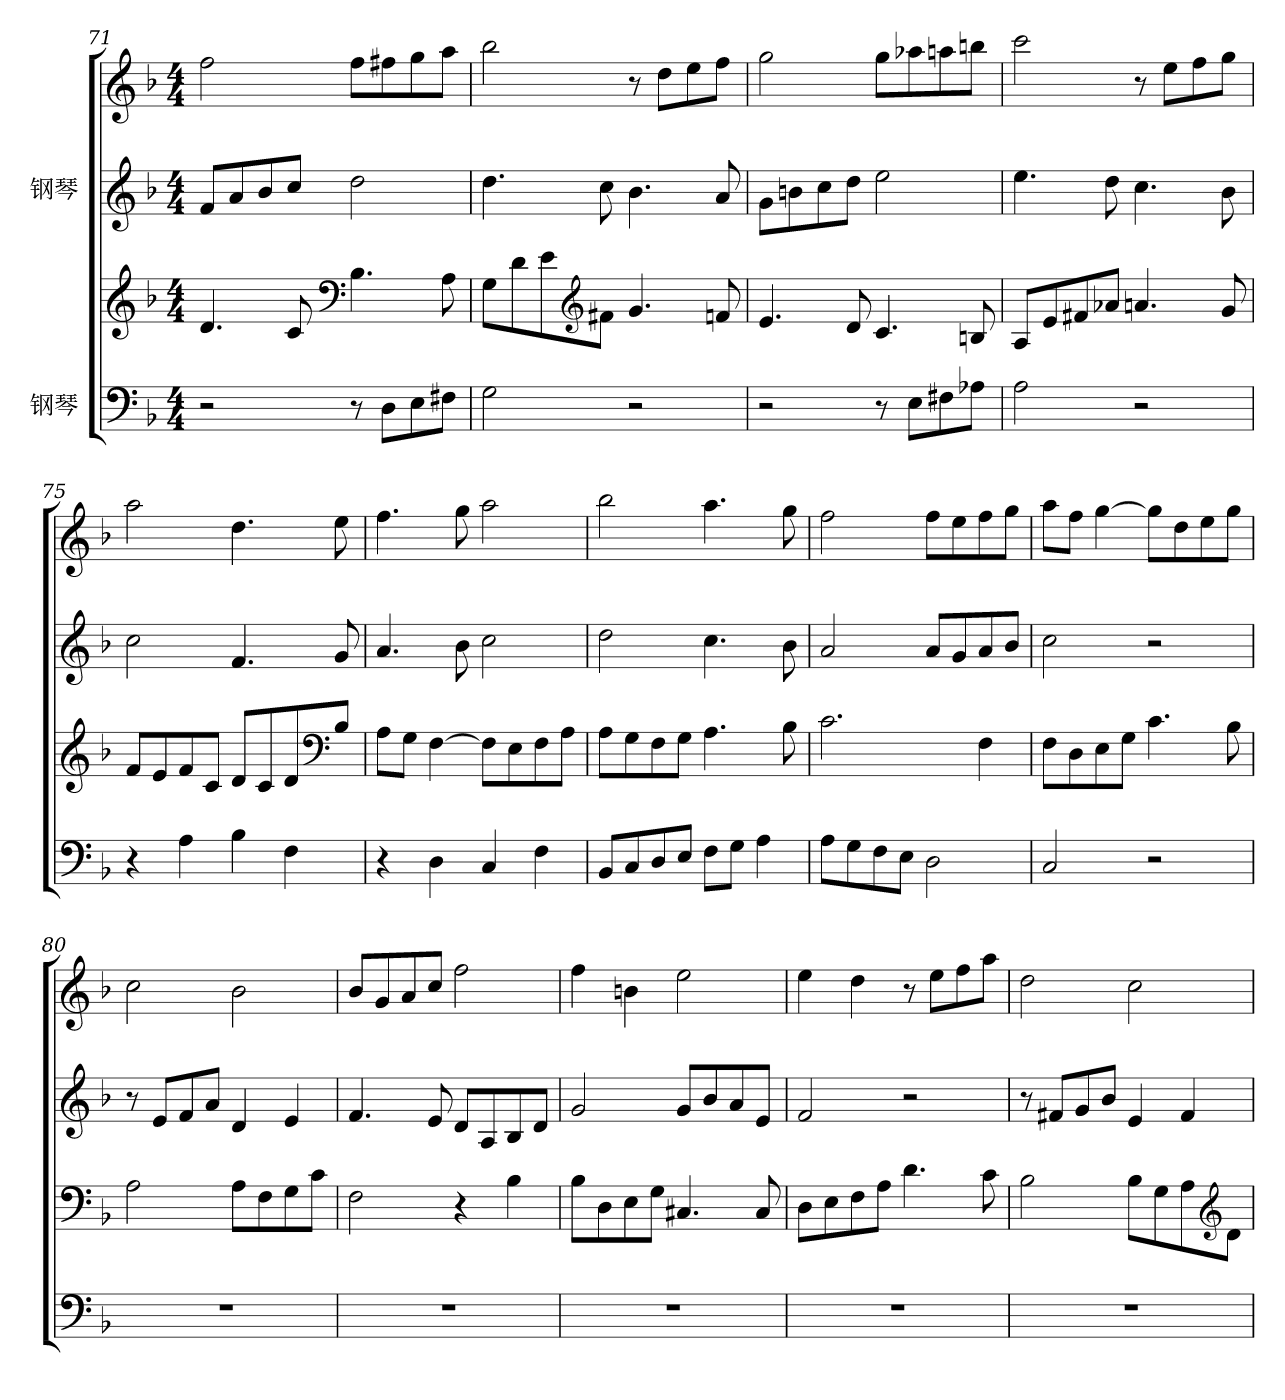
**kern	**kern	**kern	**kern
*part2	*part2	*part1	*part1
*staff4	*staff3	*staff2	*staff1
*I"钢琴	*	*I"钢琴	*
*clefF4	*clefG2	*clefG2	*clefG2
*k[b-]	*k[b-]	*k[b-]	*k[b-]
*M4/4	*M4/4	*M4/4	*M4/4
=71	=71	=71	=71
2r	4.d/	8f/L	2ff\
.	.	8a/	.
.	.	8b-/	.
.	8c/	8cc/J	.
*	*clefF4	*	*
8r	4.B-\	2dd\	8ff\L
8D\L	.	.	8ff#X\
8E\	.	.	8gg\
8F#X\J	8A\	.	8aa\J
=72	=72	=72	=72
2G\	8G\L	4.dd\	2bb-\
.	8d\	.	.
.	8e\	.	.
*	*clefG2	*	*
.	8f#X\J	8cc\	.
2r	4.g/	4.b-\	8r
.	.	.	8dd\L
.	.	.	8ee\
.	8fn/	8a/	8ff\J
!!LO:LB:g=z
=73	=73	=73	=73
2r	4.e/	8g\L	2gg\
.	.	8bn\	.
.	.	8cc\	.
.	8d/	8dd\J	.
8r	4.c/	2ee\	8gg\L
8E\L	.	.	8aa-X\
8F#X\	.	.	8aan\
8A-X\J	8Bn/	.	8bbn\J
=74	=74	=74	=74
2A\	8A/L	4.ee\	2ccc\
.	8e/	.	.
.	8f#X/	.	.
.	8a-X/J	8dd\	.
2r	4.an/	4.cc\	8r
.	.	.	8ee\L
.	.	.	8ff\
.	8g/	8b-\	8gg\J
=75	=75	=75	=75
4r	8f/L	2cc\	2aa\
.	8e/	.	.
4A\	8f/	.	.
.	8c/J	.	.
4B-\	8d/L	4.f/	4.dd\
.	8c/	.	.
4F\	8d/	.	.
*	*clefF4	*	*
.	8B-/J	8g/	8ee\
=76	=76	=76	=76
4r	8A\L	4.a/	4.ff\
.	8G\J	.	.
4D\	[4F\	.	.
.	.	8b-\	8gg\
4C/	8F\L]	2cc\	2aa\
.	8E\	.	.
4F\	8F\	.	.
.	8A\J	.	.
!!LO:LB:g=z
=77	=77	=77	=77
8BB-/L	8A\L	2dd\	2bb-\
8C/	8G\	.	.
8D/	8F\	.	.
8E/J	8G\J	.	.
8F\L	4.A\	4.cc\	4.aa\
8G\J	.	.	.
4A\	.	.	.
.	8B-\	8b-\	8gg\
=78	=78	=78	=78
8A\L	2.c\	2a/	2ff\
8G\	.	.	.
8F\	.	.	.
8E\J	.	.	.
2D\	.	8a/L	8ff\L
.	.	8g/	8ee\
.	4F\	8a/	8ff\
.	.	8b-/J	8gg\J
=79	=79	=79	=79
2C/	8F\L	2cc\	8aa\L
.	8D\	.	8ff\J
.	8E\	.	[4gg\
.	8G\J	.	.
2r	4.c\	2r	8gg\L]
.	.	.	8dd\
.	.	.	8ee\
.	8B-\	.	8gg\J
=80	=80	=80	=80
1r	2A\	8r	2cc\
.	.	8e/L	.
.	.	8f/	.
.	.	8a/J	.
.	8A\L	4d/	2b-\
.	8F\	.	.
.	8G\	4e/	.
.	8c\J	.	.
=81	=81	=81	=81
1r	2F\	4.f/	8b-/L
.	.	.	8g/
.	.	.	8a/
.	.	8e/	8cc/J
.	4r	8d/L	2ff\
.	.	8A/	.
.	4B-\	8B-/	.
.	.	8d/J	.
!!LO:PB:g=z
=82	=82	=82	=82
1r	8B-\L	2g/	4ff\
.	8D\	.	.
.	8E\	.	4bn\
.	8G\J	.	.
.	4.C#X/	8g/L	2ee\
.	.	8b-/	.
.	.	8a/	.
.	8C#/	8e/J	.
=83	=83	=83	=83
1r	8D\L	2f/	4ee\
.	8E\	.	.
.	8F\	.	4dd\
.	8A\J	.	.
.	4.d\	2r	8r
.	.	.	8ee\L
.	.	.	8ff\
.	8c\	.	8aa\J
=84	=84	=84	=84
1r	2B-\	8r	2dd\
.	.	8f#X/L	.
.	.	8g/	.
.	.	8b-/J	.
.	8B-\L	4e/	2cc\
.	8G\	.	.
.	8A\	4f#/	.
*	*clefG2	*	*
.	8d\J	.	.
=	=	=	=
*-	*-	*-	*-
